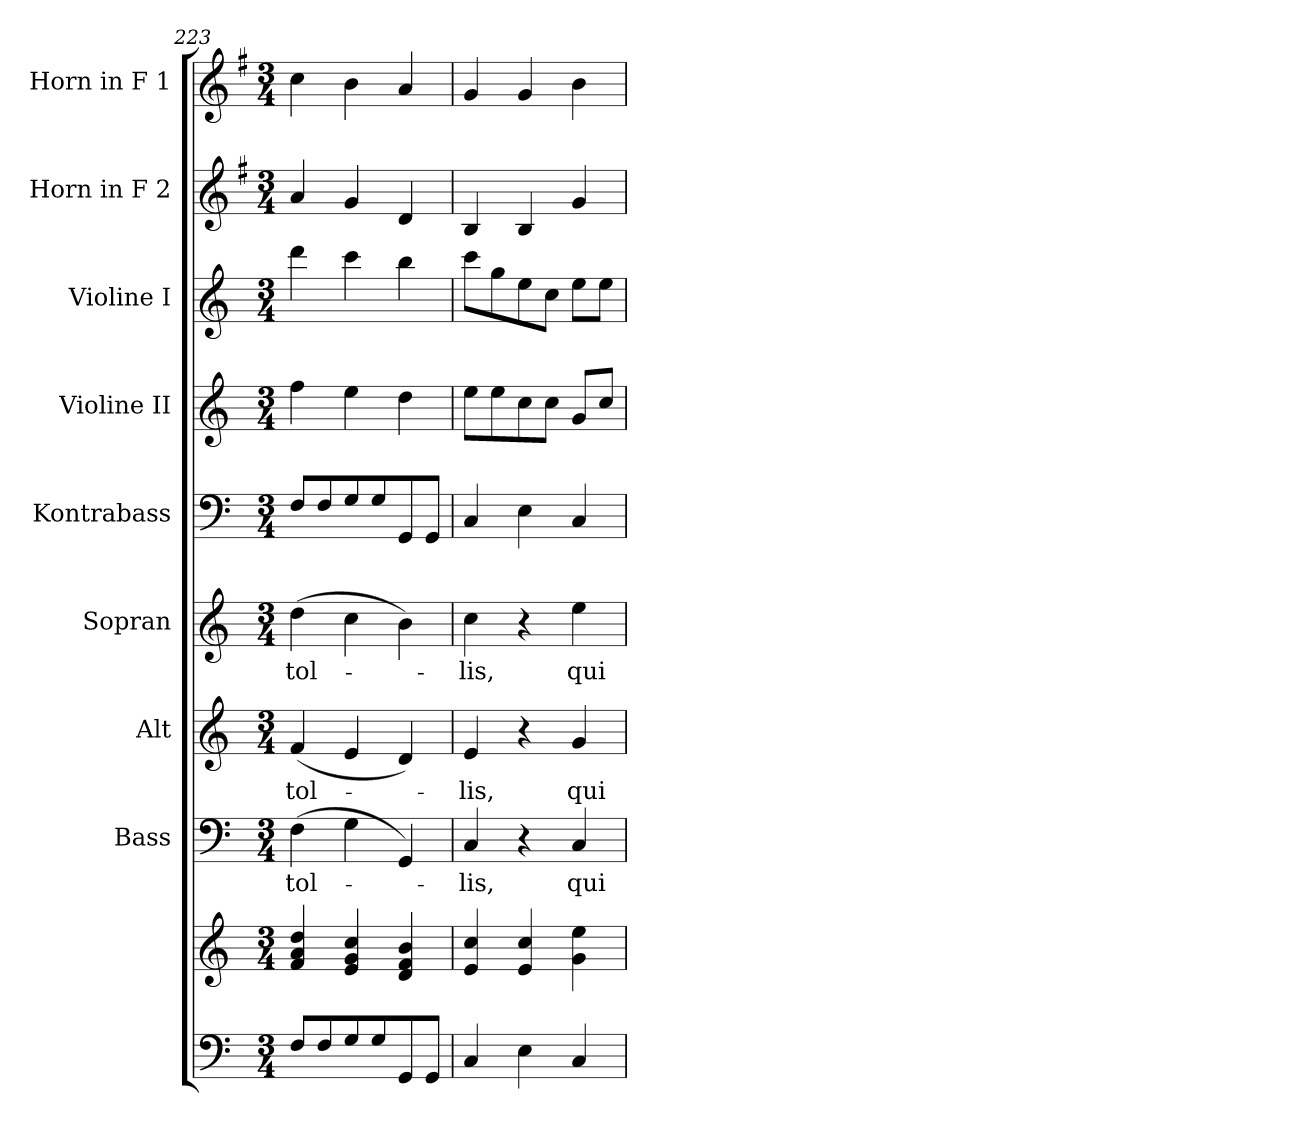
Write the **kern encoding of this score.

**kern	**kern	**kern	**text	**kern	**text	**kern	**text	**kern	**kern	**kern	**kern	**kern
*part9	*part9	*part8	*part8	*part7	*part7	*part6	*part6	*part5	*part4	*part3	*part2	*part1
*staff10	*staff9	*staff8	*staff8	*staff7	*staff7	*staff6	*staff6	*staff5	*staff4	*staff3	*staff2	*staff1
*	*	*I"Bass	*	*I"Alt	*	*I"Sopran	*	*I"Kontrabass	*I"Violine II	*I"Violine I	*I"Horn in F 2	*I"Horn in F 1
*	*	*I'B.	*	*I'A.	*	*I'S.	*	*I'Kb.	*I'Vl. II	*I'Vl. I	*I'Hrn. 2	*I'Hrn. 1
*clefF4	*clefG2	*clefF4	*	*clefG2	*	*clefG2	*	*clefF4	*clefG2	*clefG2	*clefG2	*clefG2
*	*	*	*	*	*	*	*	*ITrd7c12	*	*	*ITrd4c7	*ITrd4c7
*k[]	*k[]	*k[]	*	*k[]	*	*k[]	*	*k[]	*k[]	*k[]	*k[]	*k[]
*C:	*C:	*C:	*	*C:	*	*C:	*	*C:	*C:	*C:	*C:	*C:
*M3/4	*M3/4	*M3/4	*	*M3/4	*	*M3/4	*	*M3/4	*M3/4	*M3/4	*M3/4	*M3/4
=223	=223	=223	=223	=223	=223	=223	=223	=223	=223	=223	=223	=223
!	!	!	!LO:LY:b	!	!LO:LY:b	!	!LO:LY:b	!	!	!	!	!
8F/L	4f/ 4a/ 4dd/	(>4F\	tol-	(<4f/	tol-	(>4dd\	tol-	8FF/L	4ff\	4ddd\	4d/	4f\
8F/	.	.	.	.	.	.	.	8FF/	.	.	.	.
8G/	4e/ 4g/ 4cc/	4G\	.	4e/	.	4cc\	.	8GG/	4ee\	4ccc\	4c/	4e\
8G/	.	.	.	.	.	.	.	8GG/	.	.	.	.
8GG/	4d/ 4f/ 4b/	4GG/)	.	4d/)	.	4b\)	.	8GGG/	4dd\	4bb\	4G/	4d/
8GG/J	.	.	.	.	.	.	.	8GGG/J	.	.	.	.
=224	=224	=224	=224	=224	=224	=224	=224	=224	=224	=224	=224	=224
!	!	!	!LO:LY:b	!	!LO:LY:b	!	!LO:LY:b	!	!	!	!	!
4C/	4e/ 4cc/	4C/	-lis,	4e/	-lis,	4cc\	-lis,	4CC/	8ee\L	8ccc\L	4E/	4c/
.	.	.	.	.	.	.	.	.	8ee\	8gg\	.	.
4E\	4e/ 4cc/	4r	.	4r	.	4r	.	4EE\	8cc\	8ee\	4E/	4c/
.	.	.	.	.	.	.	.	.	8cc\J	8cc\J	.	.
!	!	!	!LO:LY:b	!	!LO:LY:b	!	!LO:LY:b	!	!	!	!	!
4C/	4g\ 4ee\	4C/	qui	4g/	qui	4ee\	qui	4CC/	8g/L	8ee\L	4c/	4e\
.	.	.	.	.	.	.	.	.	8cc/J	8ee\J	.	.
=	=	=	=	=	=	=	=	=	=	=	=	=
*-	*-	*-	*-	*-	*-	*-	*-	*-	*-	*-	*-	*-
